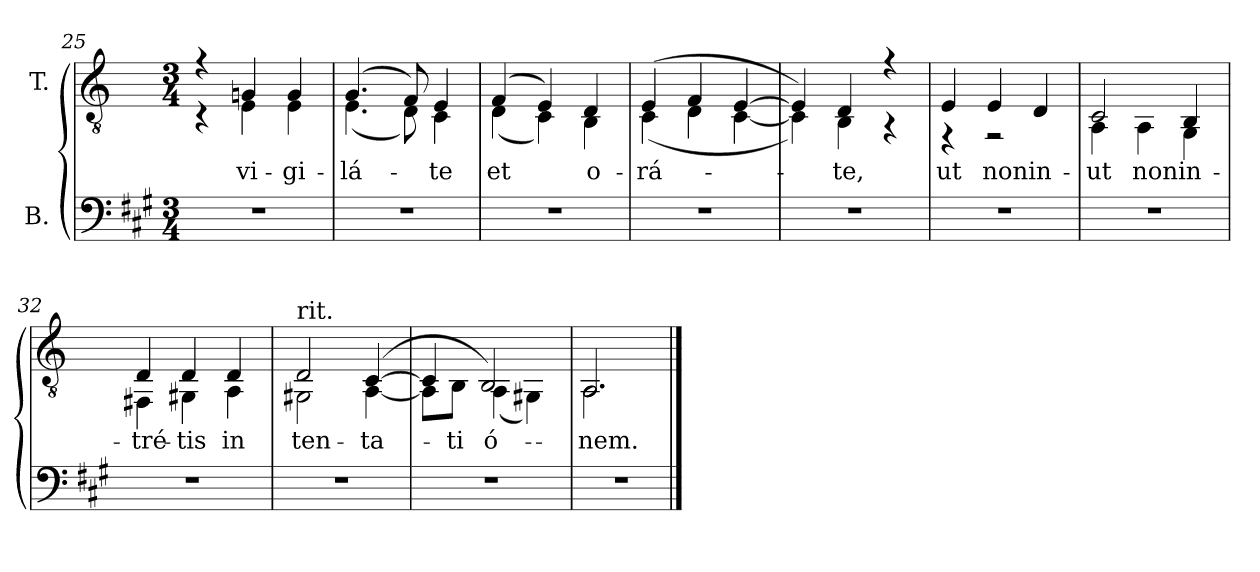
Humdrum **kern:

**kern	**kern	**text
*part2	*part1	*part1
*staff2	*staff1	*staff1
*I"B.	*I"T.	*
*clefF4	*clefGv2	*
*	*ITrd2c3	*
*k[f#c#g#]	*k[f#c#g#]	*
*f#:	*f#:	*
*M3/4	*M3/4	*
=25	=25	=25
!LO:N:vis=1	!	!
*	*^	*
2.r	4r	4r	.
!	!	!	!LO:LY:b:color=#000000
.	4Eni/	4C#i\	vi-
!	!	!	!LO:LY:b:color=#000000
.	4Ei/	4C#i\	-gi-
=26	=26	=26	=26
!LO:N:vis=1	!	!	!
!	!	!	!LO:LY:b:color=#000000
2.r	(4.Ei/	(4.C#i\	-lá-
.	8Di/)	8BBi\)	.
!	!	!	!LO:LY:b:color=#000000
.	4C#i/	4AAi\	-te
=27	=27	=27	=27
!LO:N:vis=1	!	!	!
!	!	!	!LO:LY:b:color=#000000
2.r	(4Di/	(4BBi\	et
.	4C#i/)	4AAi\)	.
!	!	!	!LO:LY:b:color=#000000
.	4BBi/	4GG#i\	o-
!!LO:LB:g=z	!!
=28	=28	=28	=28
!LO:N:vis=1	!	!	!
!	!	!	!LO:LY:b:color=#000000
2.r	(4C#i/	(4AAi\	-rá-
.	4Di/	4BBi\	.
.	[>4C#i/	[<4AAi\	.
=29	=29	=29	=29
!LO:N:vis=1	!	!	!
2.r	4C#i/])	4AAi\])	.
!	!	!	!LO:LY:b:color=#000000
.	4BBi/	4GG#i\	-te,
.	4r	4r	.
=30	=30	=30	=30
!LO:N:vis=1	!	!	!
!	!	!	!LO:LY:a:color=#000000
2.r	4C#i/	4r	ut
!	!	!	!LO:LY:a:color=#000000
.	4C#i/	2r	non
!	!	!	!LO:LY:a:color=#000000
.	4BBi/	.	in-
=31	=31	=31	=31
!LO:N:vis=1	!	!	!
!	!	!	!LO:LY:a:color=#000000
!	!	!	!LO:LY:b:color=#000000
2.r	2AAi/	4FF#i\	-ut
!	!	!	!LO:LY:b:color=#000000
.	.	4FF#i\	non
!	!	!	!LO:LY:a:color=#000000
!	!	!	!LO:LY:b:color=#000000
.	4GG#i/	4EEi\	in-
=32	=32	=32	=32
!LO:N:vis=1	!	!	!
!	!	!	!LO:LY:a:color=#000000
!	!	!	!LO:LY:b:color=#000000
2.r	4BBi/	4DD#Xi\	tré-
!	!	!	!LO:LY:a:color=#000000
!	!	!	!LO:LY:b:color=#000000
.	4BBi/	4EE#Xi\	-tis
!	!	!	!LO:LY:a:color=#000000
!	!	!	!LO:LY:b:color=#000000
.	4BBi/	4FF#i\	-in
=33	=33	=33	=33
!LO:N:vis=1	!	!	!
!	!	!	!LO:LY:a:color=#000000
!	!LO:TX:t=rit.	!	!
!	!	!	!LO:LY:b:color=#000000
2.r	2BBi/	2EE#Xi\	-ten-
!	!	!	!LO:LY:a:color=#000000
!	!	!	!LO:LY:b:color=#000000
.	([>4AAi/	[<4FF#i\	-ta-
=34	=34	=34	=34
!LO:N:vis=1	!	!	!
2.r	4AAi/]	8FF#i\L]	.
!	!	!	!LO:LY:b:color=#000000
.	.	8GG#i\J	-ti-
!	!	!	!LO:LY:b:color=#000000
.	2GG#i/)	(4FF#i\	-ó-
.	.	4EE#Xi\)	.
=35	=35	=35	=35
!LO:N:vis=1	!	!	!
!	!	!	!LO:LY:a:color=#000000
!	!	!	!LO:LY:b:color=#000000
2.r	2.FF#i/	2.FF#i\	nem.
*	*v	*v	*
==	==	==
*-	*-	*-
